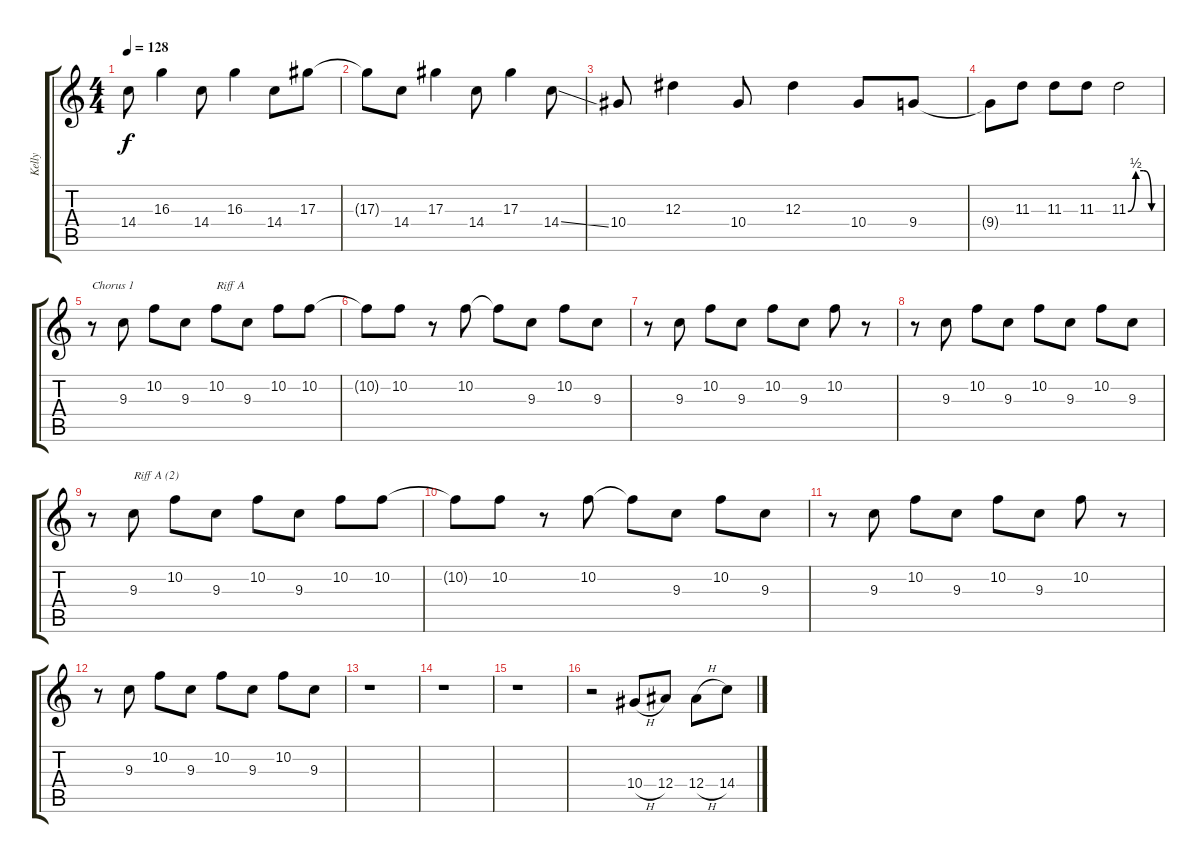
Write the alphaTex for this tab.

\track ("Kelly" "Kelly") {instrument electricguitarjazz}
\staff {score tabs}
\tuning (C4 G3 Eb3 Bb2 F2 C2) {hide}
\ts (4 4)
\tempo 128
\clef g2
\ks c
14.4.8{dy f} 16.3.4 14.4.8 16.3.4 14.4.8 17.3.8 |
17.3{t}.8 14.4.8 17.3.4 14.4.8 17.3.4 14.4{ss}.8 |
10.4.8 12.3.4 10.4.8 12.3.4 10.4.8 9.4.8 |
9.4{t}.8 11.3.8 11.3.8 11.3.8 11.3{be (custom 0 0 15 2 30 2 45 0 60 0)}.2 |
r.8{txt "Chorus 1"} 9.3.8 10.2.8 9.3.8 10.2.8{txt "Riff A"} 9.3.8 10.2.8 10.2.8 |
10.2{t}.8 10.2.8 r.8 10.2.8 10.2{t}.8 9.3.8 10.2.8 9.3.8 |
r.8 9.3.8 10.2.8 9.3.8 10.2.8 9.3.8 10.2.8 r.8 |
r.8 9.3.8 10.2.8 9.3.8 10.2.8 9.3.8 10.2.8 9.3.8 |
r.8 9.3.8{txt "Riff A (2)"} 10.2.8 9.3.8 10.2.8 9.3.8 10.2.8 10.2.8 |
10.2{t}.8 10.2.8 r.8 10.2.8 10.2{t}.8 9.3.8 10.2.8 9.3.8 |
r.8 9.3.8 10.2.8 9.3.8 10.2.8 9.3.8 10.2.8 r.8 |
r.8 9.3.8 10.2.8 9.3.8 10.2.8 9.3.8 10.2.8 9.3.8 |
r.1 |
r.1 |
r.1 |
r.2 10.4{h}.8 12.4.8 12.4{h}.8 14.4.8
